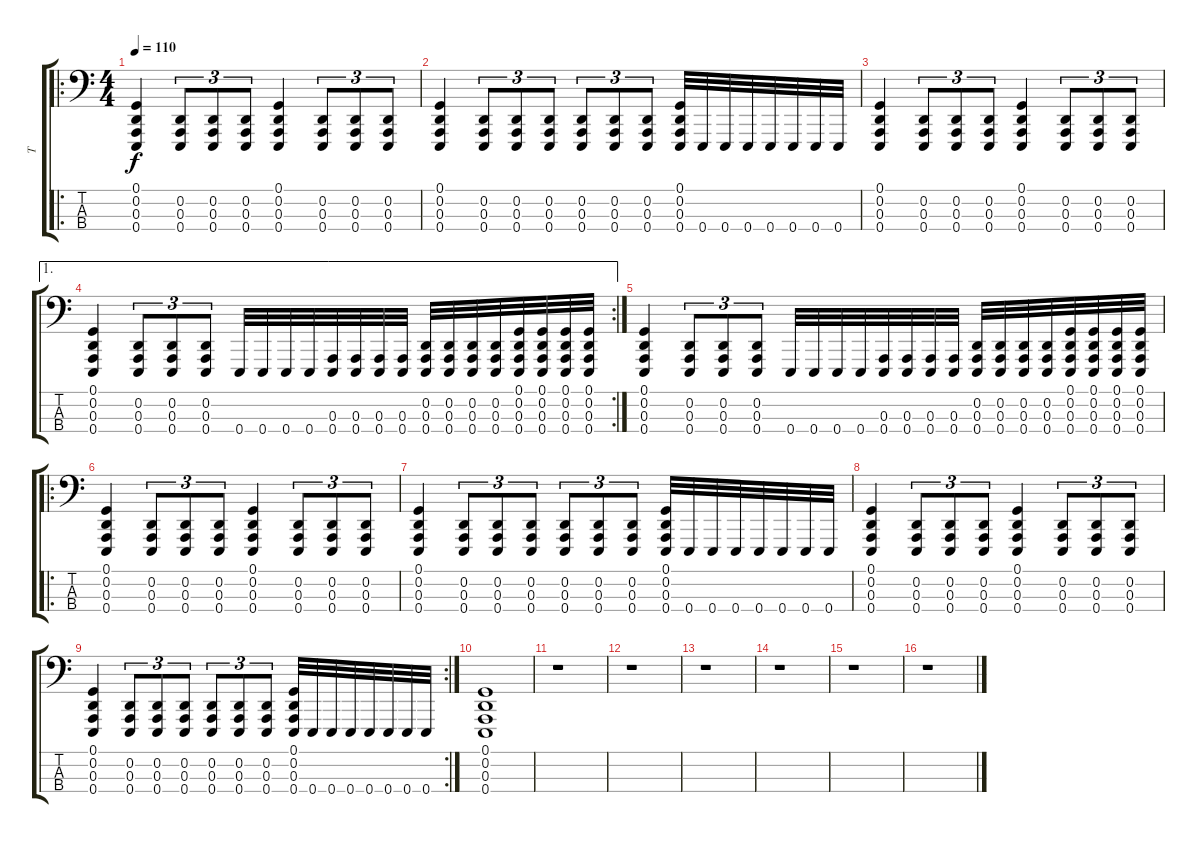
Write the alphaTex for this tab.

\track ("T" "T") {instrument timpani}
\staff {score tabs}
\tuning (G2 D2 A1 E1) {hide}
\ro
\ts (4 4)
\tempo 110
\clef f4
\ks c
(0.1 0.2 0.3 0.4).4{dy f} (0.2 0.3 0.4).8{tu (3 2)} (0.2 0.3 0.4).8{tu (3 2)} (0.2 0.3 0.4).8{tu (3 2)} (0.1 0.2 0.3 0.4).4 (0.2 0.3 0.4).8{tu (3 2)} (0.2 0.3 0.4).8{tu (3 2)} (0.2 0.3 0.4).8{tu (3 2)} |
(0.1 0.2 0.3 0.4).4 (0.2 0.3 0.4).8{tu (3 2)} (0.2 0.3 0.4).8{tu (3 2)} (0.2 0.3 0.4).8{tu (3 2)} (0.2 0.3 0.4).8{tu (3 2)} (0.2 0.3 0.4).8{tu (3 2)} (0.2 0.3 0.4).8{tu (3 2)} (0.1 0.2 0.3 0.4).32 0.4.32 0.4.32 0.4.32 0.4.32 0.4.32 0.4.32 0.4.32 |
(0.1 0.2 0.3 0.4).4 (0.2 0.3 0.4).8{tu (3 2)} (0.2 0.3 0.4).8{tu (3 2)} (0.2 0.3 0.4).8{tu (3 2)} (0.1 0.2 0.3 0.4).4 (0.2 0.3 0.4).8{tu (3 2)} (0.2 0.3 0.4).8{tu (3 2)} (0.2 0.3 0.4).8{tu (3 2)} |
\ae 1
\rc 2
(0.1 0.2 0.3 0.4).4 (0.2 0.3 0.4).8{tu (3 2)} (0.2 0.3 0.4).8{tu (3 2)} (0.2 0.3 0.4).8{tu (3 2)} 0.4.32 0.4.32 0.4.32 0.4.32 (0.3 0.4).32 (0.3 0.4).32 (0.3 0.4).32 (0.3 0.4).32 (0.2 0.3 0.4).32 (0.2 0.3 0.4).32 (0.2 0.3 0.4).32 (0.2 0.3 0.4).32 (0.1 0.2 0.3 0.4).32 (0.1 0.2 0.3 0.4).32 (0.1 0.2 0.3 0.4).32 (0.1 0.2 0.3 0.4).32 |
(0.1 0.2 0.3 0.4).4 (0.2 0.3 0.4).8{tu (3 2)} (0.2 0.3 0.4).8{tu (3 2)} (0.2 0.3 0.4).8{tu (3 2)} 0.4.32 0.4.32 0.4.32 0.4.32 (0.3 0.4).32 (0.3 0.4).32 (0.3 0.4).32 (0.3 0.4).32 (0.2 0.3 0.4).32 (0.2 0.3 0.4).32 (0.2 0.3 0.4).32 (0.2 0.3 0.4).32 (0.1 0.2 0.3 0.4).32 (0.1 0.2 0.3 0.4).32 (0.1 0.2 0.3 0.4).32 (0.1 0.2 0.3 0.4).32 |
\ro
(0.1 0.2 0.3 0.4).4 (0.2 0.3 0.4).8{tu (3 2)} (0.2 0.3 0.4).8{tu (3 2)} (0.2 0.3 0.4).8{tu (3 2)} (0.1 0.2 0.3 0.4).4 (0.2 0.3 0.4).8{tu (3 2)} (0.2 0.3 0.4).8{tu (3 2)} (0.2 0.3 0.4).8{tu (3 2)} |
(0.1 0.2 0.3 0.4).4 (0.2 0.3 0.4).8{tu (3 2)} (0.2 0.3 0.4).8{tu (3 2)} (0.2 0.3 0.4).8{tu (3 2)} (0.2 0.3 0.4).8{tu (3 2)} (0.2 0.3 0.4).8{tu (3 2)} (0.2 0.3 0.4).8{tu (3 2)} (0.1 0.2 0.3 0.4).32 0.4.32 0.4.32 0.4.32 0.4.32 0.4.32 0.4.32 0.4.32 |
(0.1 0.2 0.3 0.4).4 (0.2 0.3 0.4).8{tu (3 2)} (0.2 0.3 0.4).8{tu (3 2)} (0.2 0.3 0.4).8{tu (3 2)} (0.1 0.2 0.3 0.4).4 (0.2 0.3 0.4).8{tu (3 2)} (0.2 0.3 0.4).8{tu (3 2)} (0.2 0.3 0.4).8{tu (3 2)} |
\rc 2
(0.1 0.2 0.3 0.4).4 (0.2 0.3 0.4).8{tu (3 2)} (0.2 0.3 0.4).8{tu (3 2)} (0.2 0.3 0.4).8{tu (3 2)} (0.2 0.3 0.4).8{tu (3 2)} (0.2 0.3 0.4).8{tu (3 2)} (0.2 0.3 0.4).8{tu (3 2)} (0.1 0.2 0.3 0.4).32 0.4.32 0.4.32 0.4.32 0.4.32 0.4.32 0.4.32 0.4.32 |
\section ("" "")
(0.1 0.2 0.3 0.4).1 |
r.1 |
r.1 |
r.1 |
r.1 |
r.1 |
r.1
